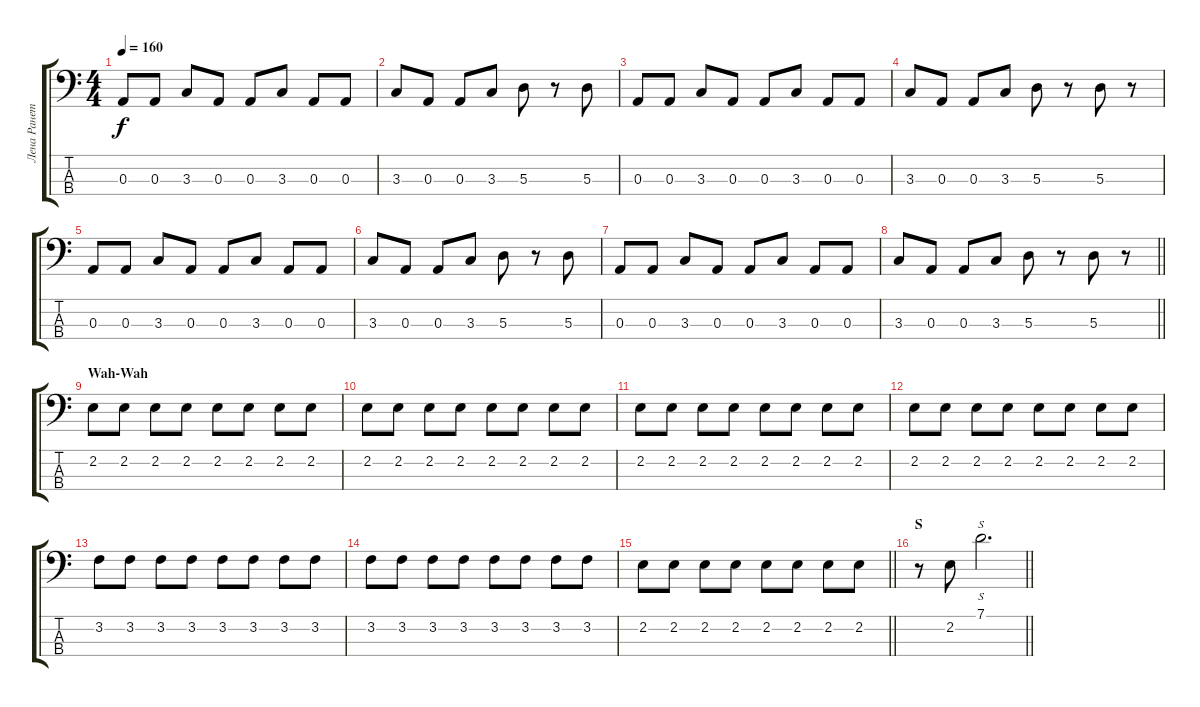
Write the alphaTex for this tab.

\track ("Лена Ранетка" "Лена Ранет") {instrument electricbassfinger}
\staff {score tabs}
\tuning (G2 D2 A1 E1) {hide}
\ts (4 4)
\tempo 160
\clef f4
\ks c
0.3.8{dy f} 0.3.8 3.3.8 0.3.8 0.3.8 3.3.8 0.3.8 0.3.8 |
3.3.8 0.3.8 0.3.8 3.3.8 5.3.8 r.8 5.3.8 |
0.3.8 0.3.8 3.3.8 0.3.8 0.3.8 3.3.8 0.3.8 0.3.8 |
3.3.8 0.3.8 0.3.8 3.3.8 5.3.8 r.8 5.3.8 r.8 |
0.3.8 0.3.8 3.3.8 0.3.8 0.3.8 3.3.8 0.3.8 0.3.8 |
3.3.8 0.3.8 0.3.8 3.3.8 5.3.8 r.8 5.3.8 |
0.3.8 0.3.8 3.3.8 0.3.8 0.3.8 3.3.8 0.3.8 0.3.8 |
\barLineRight lightlight
3.3.8 0.3.8 0.3.8 3.3.8 5.3.8 r.8 5.3.8 r.8 |
\section ("" "Wah-Wah")
2.2.8 2.2.8 2.2.8 2.2.8 2.2.8 2.2.8 2.2.8 2.2.8 |
2.2.8 2.2.8 2.2.8 2.2.8 2.2.8 2.2.8 2.2.8 2.2.8 |
2.2.8 2.2.8 2.2.8 2.2.8 2.2.8 2.2.8 2.2.8 2.2.8 |
2.2.8 2.2.8 2.2.8 2.2.8 2.2.8 2.2.8 2.2.8 2.2.8 |
3.2.8 3.2.8 3.2.8 3.2.8 3.2.8 3.2.8 3.2.8 3.2.8 |
3.2.8 3.2.8 3.2.8 3.2.8 3.2.8 3.2.8 3.2.8 3.2.8 |
\barLineRight lightlight
2.2.8 2.2.8 2.2.8 2.2.8 2.2.8 2.2.8 2.2.8 2.2.8 |
\section ("" "S")
\barLineRight lightlight
r.8 2.2.8 7.1.2{s d volume 16 instrument slapbass2}
